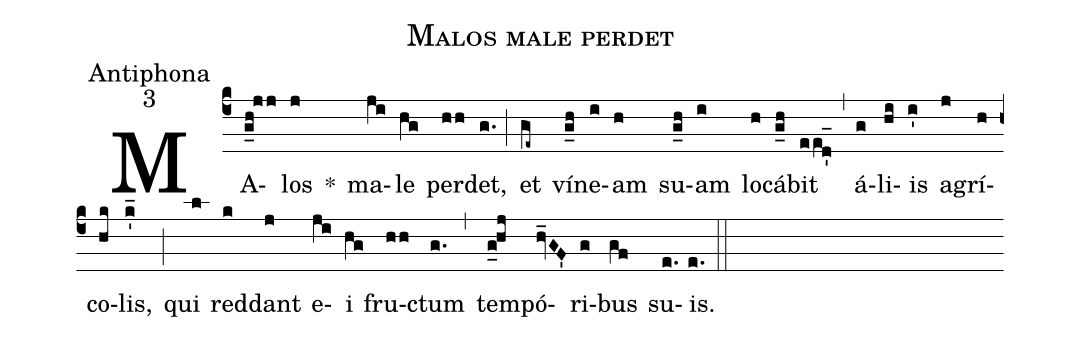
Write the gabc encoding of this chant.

name:Malos male perdet;
office-part:Antiphona;
mode:3;
%%
(c4) MA(g_h!jj)los(j) *() ma(ji)le(hg) per(hh)det,(g.) (;) et(ge~) ví(g_h)ne(i)am(h) su(g_h)am(i) lo(h)cá(g_h)bit(eed'_1) (,) á(g)li(hi)is(i') a(j)grí(h)co(hk)lis,(k'_) (;) qui(l) red(k)dant(j) e(ji)i(hg) fru(hh)ctum(g.) (,) tem(g_0!hj)pó(hv_GF')ri(g)bus(gf) su(e.)is.(e.) (::)
